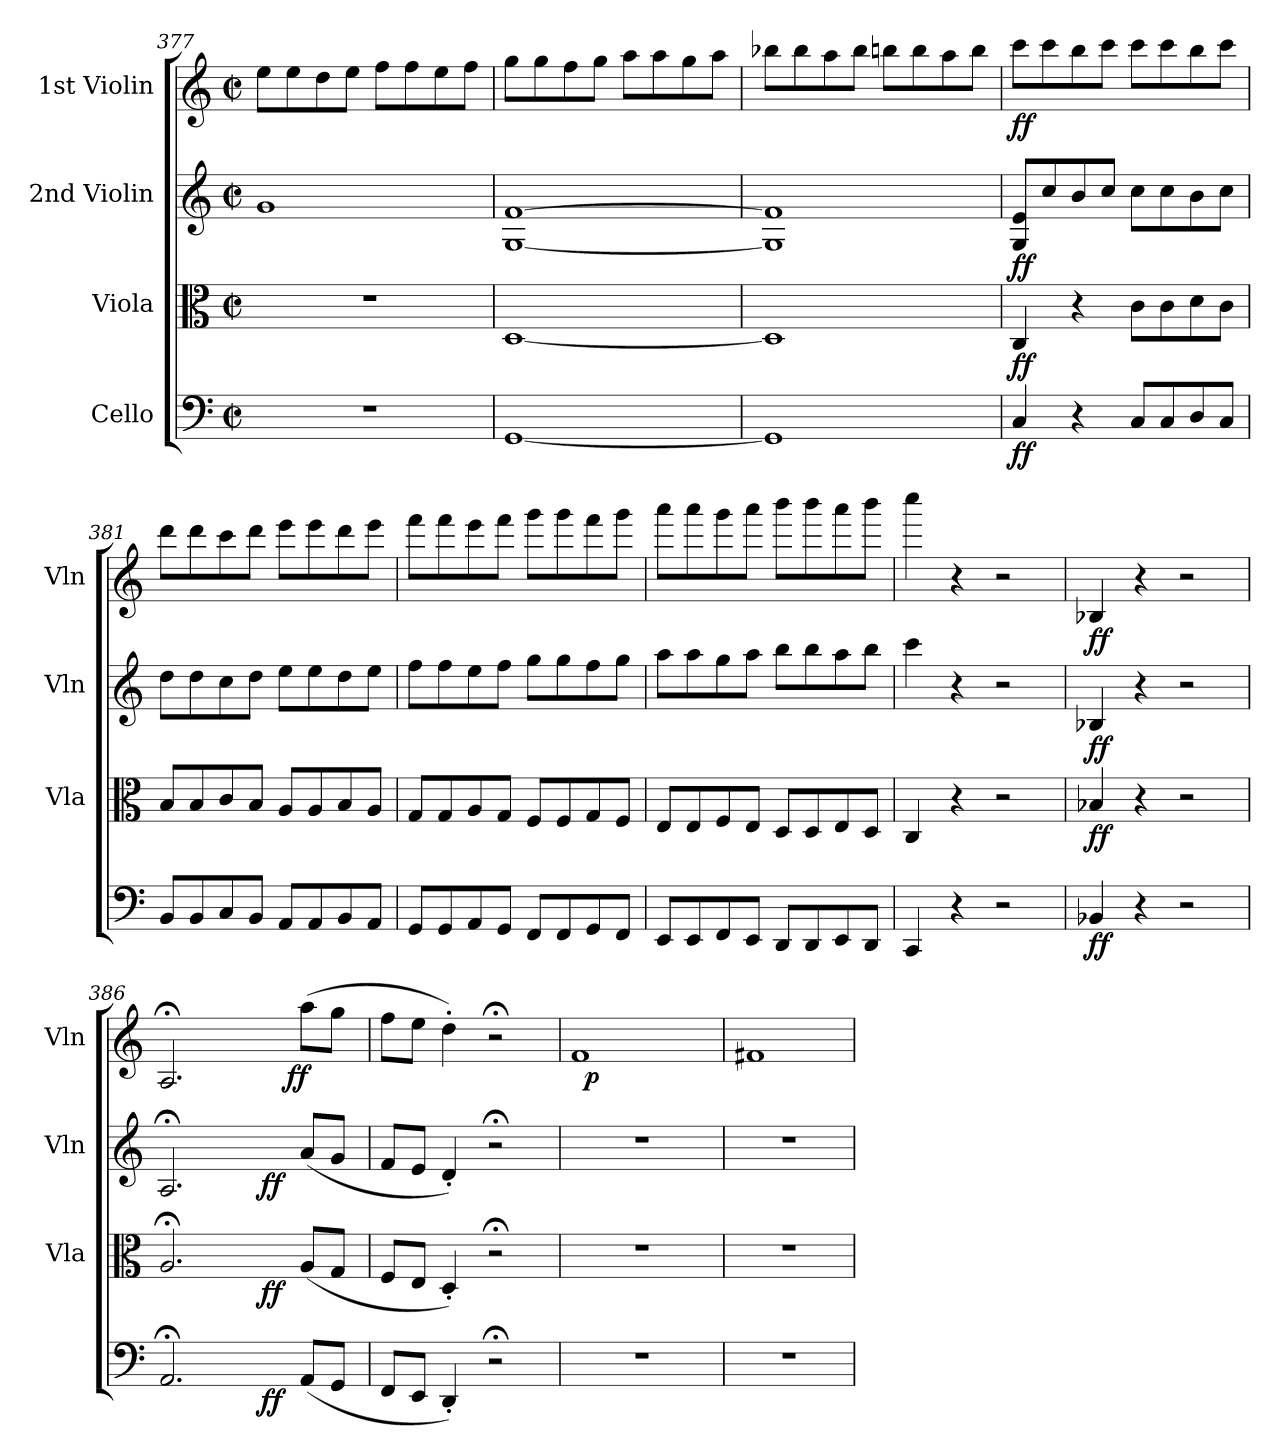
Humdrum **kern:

**kern	**dynam	**kern	**dynam	**kern	**dynam	**kern	**dynam
*part4	*part4	*part3	*part3	*part2	*part2	*part1	*part1
*staff4	*staff4	*staff3	*staff3	*staff2	*staff2	*staff1	*staff1
*I"Cello	*	*I"Viola	*	*I"2nd Violin	*	*I"1st Violin	*
*	*	*I'Vla	*	*I'Vln	*	*I'Vln	*
*clefF4	*	*clefC3	*	*clefG2	*	*clefG2	*
*k[]	*	*k[]	*	*k[]	*	*k[]	*
*C:	*	*C:	*	*C:	*	*C:	*
*M2/2	*	*M2/2	*	*M2/2	*	*M2/2	*
*met(c|)	*	*met(c|)	*	*met(c|)	*	*met(c|)	*
=377	=377	=377	=377	=377	=377	=377	=377
1r	.	1r	.	1g	.	8ee\L	.
.	.	.	.	.	.	8ee\	.
.	.	.	.	.	.	8dd\	.
.	.	.	.	.	.	8ee\J	.
.	.	.	.	.	.	8ff\L	.
.	.	.	.	.	.	8ff\	.
.	.	.	.	.	.	8ee\	.
.	.	.	.	.	.	8ff\J	.
=378	=378	=378	=378	=378	=378	=378	=378
[1GG	.	[1D	.	[1G [1f	.	8gg\L	.
.	.	.	.	.	.	8gg\	.
.	.	.	.	.	.	8ff\	.
.	.	.	.	.	.	8gg\J	.
.	.	.	.	.	.	8aa\L	.
.	.	.	.	.	.	8aa\	.
.	.	.	.	.	.	8gg\	.
.	.	.	.	.	.	8aa\J	.
=379	=379	=379	=379	=379	=379	=379	=379
1GG]	.	1D]	.	1G] 1f]	.	8bb-X\L	.
.	.	.	.	.	.	8bb-\	.
.	.	.	.	.	.	8aa\	.
.	.	.	.	.	.	8bb-\J	.
.	.	.	.	.	.	8bbn\L	.
.	.	.	.	.	.	8bb\	.
.	.	.	.	.	.	8aa\	.
.	.	.	.	.	.	8bb\J	.
=380	=380	=380	=380	=380	=380	=380	=380
!	!LO:DY:b	!	!LO:DY:b	!	!LO:DY:b	!	!LO:DY:b
4C/	ff	4C/	ff	8G/ 8e/L	ff	8ccc\L	ff
.	.	.	.	8cc/	.	8ccc\	.
4r	.	4r	.	8b/	.	8bb\	.
.	.	.	.	8cc/J	.	8ccc\J	.
8C/L	.	8c\L	.	8cc\L	.	8ccc\L	.
8C/	.	8c\	.	8cc\	.	8ccc\	.
8D/	.	8d\	.	8b\	.	8bb\	.
8C/J	.	8c\J	.	8cc\J	.	8ccc\J	.
=381	=381	=381	=381	=381	=381	=381	=381
8BB/L	.	8B/L	.	8dd\L	.	8ddd\L	.
8BB/	.	8B/	.	8dd\	.	8ddd\	.
8C/	.	8c/	.	8cc\	.	8ccc\	.
8BB/J	.	8B/J	.	8dd\J	.	8ddd\J	.
8AA/L	.	8A/L	.	8ee\L	.	8eee\L	.
8AA/	.	8A/	.	8ee\	.	8eee\	.
8BB/	.	8B/	.	8dd\	.	8ddd\	.
8AA/J	.	8A/J	.	8ee\J	.	8eee\J	.
=382	=382	=382	=382	=382	=382	=382	=382
8GG/L	.	8G/L	.	8ff\L	.	8fff\L	.
8GG/	.	8G/	.	8ff\	.	8fff\	.
8AA/	.	8A/	.	8ee\	.	8eee\	.
8GG/J	.	8G/J	.	8ff\J	.	8fff\J	.
8FF/L	.	8F/L	.	8gg\L	.	8ggg\L	.
8FF/	.	8F/	.	8gg\	.	8ggg\	.
8GG/	.	8G/	.	8ff\	.	8fff\	.
8FF/J	.	8F/J	.	8gg\J	.	8ggg\J	.
!!LO:LB:g=z
=383	=383	=383	=383	=383	=383	=383	=383
8EE/L	.	8E/L	.	8aa\L	.	8aaa\L	.
8EE/	.	8E/	.	8aa\	.	8aaa\	.
8FF/	.	8F/	.	8gg\	.	8ggg\	.
8EE/J	.	8E/J	.	8aa\J	.	8aaa\J	.
8DD/L	.	8D/L	.	8bb\L	.	8bbb\L	.
8DD/	.	8D/	.	8bb\	.	8bbb\	.
8EE/	.	8E/	.	8aa\	.	8aaa\	.
8DD/J	.	8D/J	.	8bb\J	.	8bbb\J	.
=384	=384	=384	=384	=384	=384	=384	=384
4CC/	.	4C/	.	4ccc\	.	4cccc\	.
4r	.	4r	.	4r	.	4r	.
2r	.	2r	.	2r	.	2r	.
=385	=385	=385	=385	=385	=385	=385	=385
!	!LO:DY:b	!	!LO:DY:b	!	!LO:DY:b	!	!LO:DY:b
4BB-X/	ff	4B-X/	ff	4B-X/	ff	4B-X/	ff
4r	.	4r	.	4r	.	4r	.
2r	.	2r	.	2r	.	2r	.
=386	=386	=386	=386	=386	=386	=386	=386
*^	*	*^	*	*^	*	*^	*
2.AA;/	2ryy	.	2.A;/	2ryy	.	2.A;/	2ryy	.	2.A;/	2ryy	.
.	8ryy	.	.	8ryy	.	.	8ryy	.	.	8..ryy	.
!	!	!LO:DY:b	!	!	!LO:DY:b	!	!	!LO:DY:b	!	!	!
.	4.ryy	ff	.	4.ryy	ff	.	4.ryy	ff	.	.	.
!	!	!	!	!	!	!	!	!	!	!	!LO:DY:b
.	.	.	.	.	.	.	.	.	.	4ryy	ff
(<8AA/L	.	.	(<8A/L	.	.	(<8a/L	.	.	(>8aa\L	.	.
8GG/J	.	.	8G/J	.	.	8g/J	.	.	8gg\J	.	.
.	.	.	.	.	.	.	.	.	.	32ryy	.
*v	*v	*	*	*	*	*v	*v	*	*v	*v	*
*	*	*v	*v	*	*	*	*	*
=387	=387	=387	=387	=387	=387	=387	=387
8FF/L	.	8F/L	.	8f/L	.	8ff\L	.
8EE/J	.	8E/J	.	8e/J	.	8ee\J	.
4DD'</)	.	4D'</)	.	4d'</)	.	4dd'>\)	.
2r;<	.	2r;<	.	2r;<	.	2r;<	.
=388	=388	=388	=388	=388	=388	=388	=388
*	*	*	*	*	*	*^	*
1r	.	1r	.	1r	.	1f	32ryy	.
!	!	!	!	!	!	!	!	!LO:DY:b
.	.	.	.	.	.	.	2ryy	p
.	.	.	.	.	.	.	4...ryy	.
*	*	*	*	*	*	*v	*v	*
=389	=389	=389	=389	=389	=389	=389	=389
1r	.	1r	.	1r	.	1f#X	.
=	=	=	=	=	=	=	=
*-	*-	*-	*-	*-	*-	*-	*-
